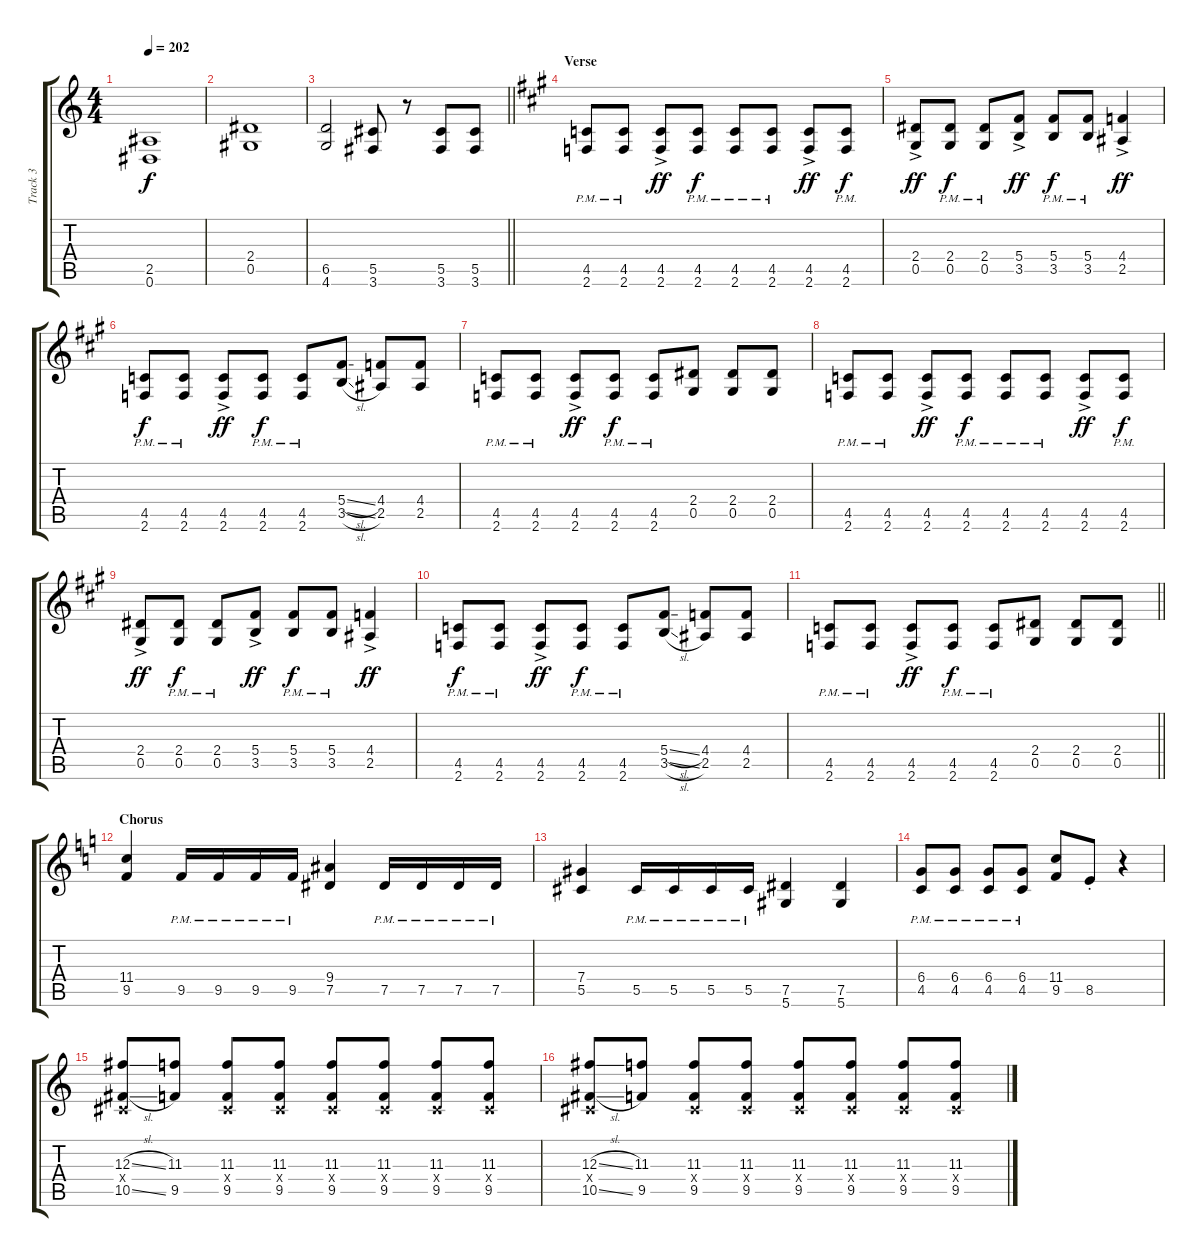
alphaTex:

\track ("Track 3" "Track 3") {instrument distortionguitar}
\staff {score tabs}
\tuning (Eb4 Bb3 Gb3 Db3 Ab2 Eb2) {hide}
\ts (4 4)
\tempo 202
\clef g2
\ks c
(2.5 0.6).1{dy f} |
(2.4 0.5).1 |
\barLineRight lightlight
(6.5 4.6).2 (5.5 3.6).8 r.8 (5.5 3.6).8 (5.5 3.6).8 |
\section ("" "Verse")
\ks a
(4.5{pm} 2.6{pm}).8 (4.5{pm} 2.6{pm}).8 (4.5{ac} 2.6{ac}).8{dy ff} (4.5{pm} 2.6{pm}).8{dy f} (4.5{pm} 2.6{pm}).8 (4.5{pm} 2.6{pm}).8 (4.5{ac} 2.6{ac}).8{dy ff} (4.5{pm} 2.6{pm}).8{dy f} |
(2.4{ac} 0.5{ac}).8{dy ff} (2.4{pm} 0.5{pm}).8{dy f} (2.4{pm} 0.5{pm}).8 (5.4{ac} 3.5{ac}).8{dy ff} (5.4{pm} 3.5{pm}).8{dy f} (5.4{pm} 3.5{pm}).8 (4.4{ac} 2.5{ac}).4{dy ff} |
(4.5{pm} 2.6{pm}).8{dy f} (4.5{pm} 2.6{pm}).8 (4.5{ac} 2.6{ac}).8{dy ff} (4.5{pm} 2.6{pm}).8{dy f} (4.5{pm} 2.6{pm}).8 (5.4{sl} 3.5{sl}).8 (4.4 2.5).8 (4.4 2.5).8 |
(4.5{pm} 2.6{pm}).8 (4.5{pm} 2.6{pm}).8 (4.5{ac} 2.6{ac}).8{dy ff} (4.5{pm} 2.6{pm}).8{dy f} (4.5{pm} 2.6{pm}).8 (2.4 0.5).8 (2.4 0.5).8 (2.4 0.5).8 |
(4.5{pm} 2.6{pm}).8 (4.5{pm} 2.6{pm}).8 (4.5{ac} 2.6{ac}).8{dy ff} (4.5{pm} 2.6{pm}).8{dy f} (4.5{pm} 2.6{pm}).8 (4.5{pm} 2.6{pm}).8 (4.5{ac} 2.6{ac}).8{dy ff} (4.5{pm} 2.6{pm}).8{dy f} |
(2.4{ac} 0.5{ac}).8{dy ff} (2.4{pm} 0.5{pm}).8{dy f} (2.4{pm} 0.5{pm}).8 (5.4{ac} 3.5{ac}).8{dy ff} (5.4{pm} 3.5{pm}).8{dy f} (5.4{pm} 3.5{pm}).8 (4.4{ac} 2.5{ac}).4{dy ff} |
(4.5{pm} 2.6{pm}).8{dy f} (4.5{pm} 2.6{pm}).8 (4.5{ac} 2.6{ac}).8{dy ff} (4.5{pm} 2.6{pm}).8{dy f} (4.5{pm} 2.6{pm}).8 (5.4{sl} 3.5{sl}).8 (4.4 2.5).8 (4.4 2.5).8 |
\barLineRight lightlight
(4.5{pm} 2.6{pm}).8 (4.5{pm} 2.6{pm}).8 (4.5{ac} 2.6{ac}).8{dy ff} (4.5{pm} 2.6{pm}).8{dy f} (4.5{pm} 2.6{pm}).8 (2.4 0.5).8 (2.4 0.5).8 (2.4 0.5).8 |
\section ("" "Chorus")
\ks c
(11.4 9.5).4 9.5{pm}.16 9.5{pm}.16 9.5{pm}.16 9.5{pm}.16 (9.4 7.5).4 7.5{pm}.16 7.5{pm}.16 7.5{pm}.16 7.5{pm}.16 |
(7.4 5.5).4 5.5{pm}.16 5.5{pm}.16 5.5{pm}.16 5.5{pm}.16 (7.5 5.6).4 (7.5 5.6).4 |
(6.4{pm} 4.5{pm}).8 (6.4{pm} 4.5{pm}).8 (6.4{pm} 4.5{pm}).8 (6.4{pm} 4.5{pm}).8 (11.4 9.5).8 8.5{st}.8 r.4 |
(12.3{sl} 0.4{x} 10.5{sl}).8 (11.3 9.5).8 (11.3 0.4{x} 9.5).8 (11.3 0.4{x} 9.5).8 (11.3 0.4{x} 9.5).8 (11.3 0.4{x} 9.5).8 (11.3 0.4{x} 9.5).8 (11.3 0.4{x} 9.5).8 |
(12.3{sl} 0.4{x} 10.5{sl}).8 (11.3 9.5).8 (11.3 0.4{x} 9.5).8 (11.3 0.4{x} 9.5).8 (11.3 0.4{x} 9.5).8 (11.3 0.4{x} 9.5).8 (11.3 0.4{x} 9.5).8 (11.3 0.4{x} 9.5).8
